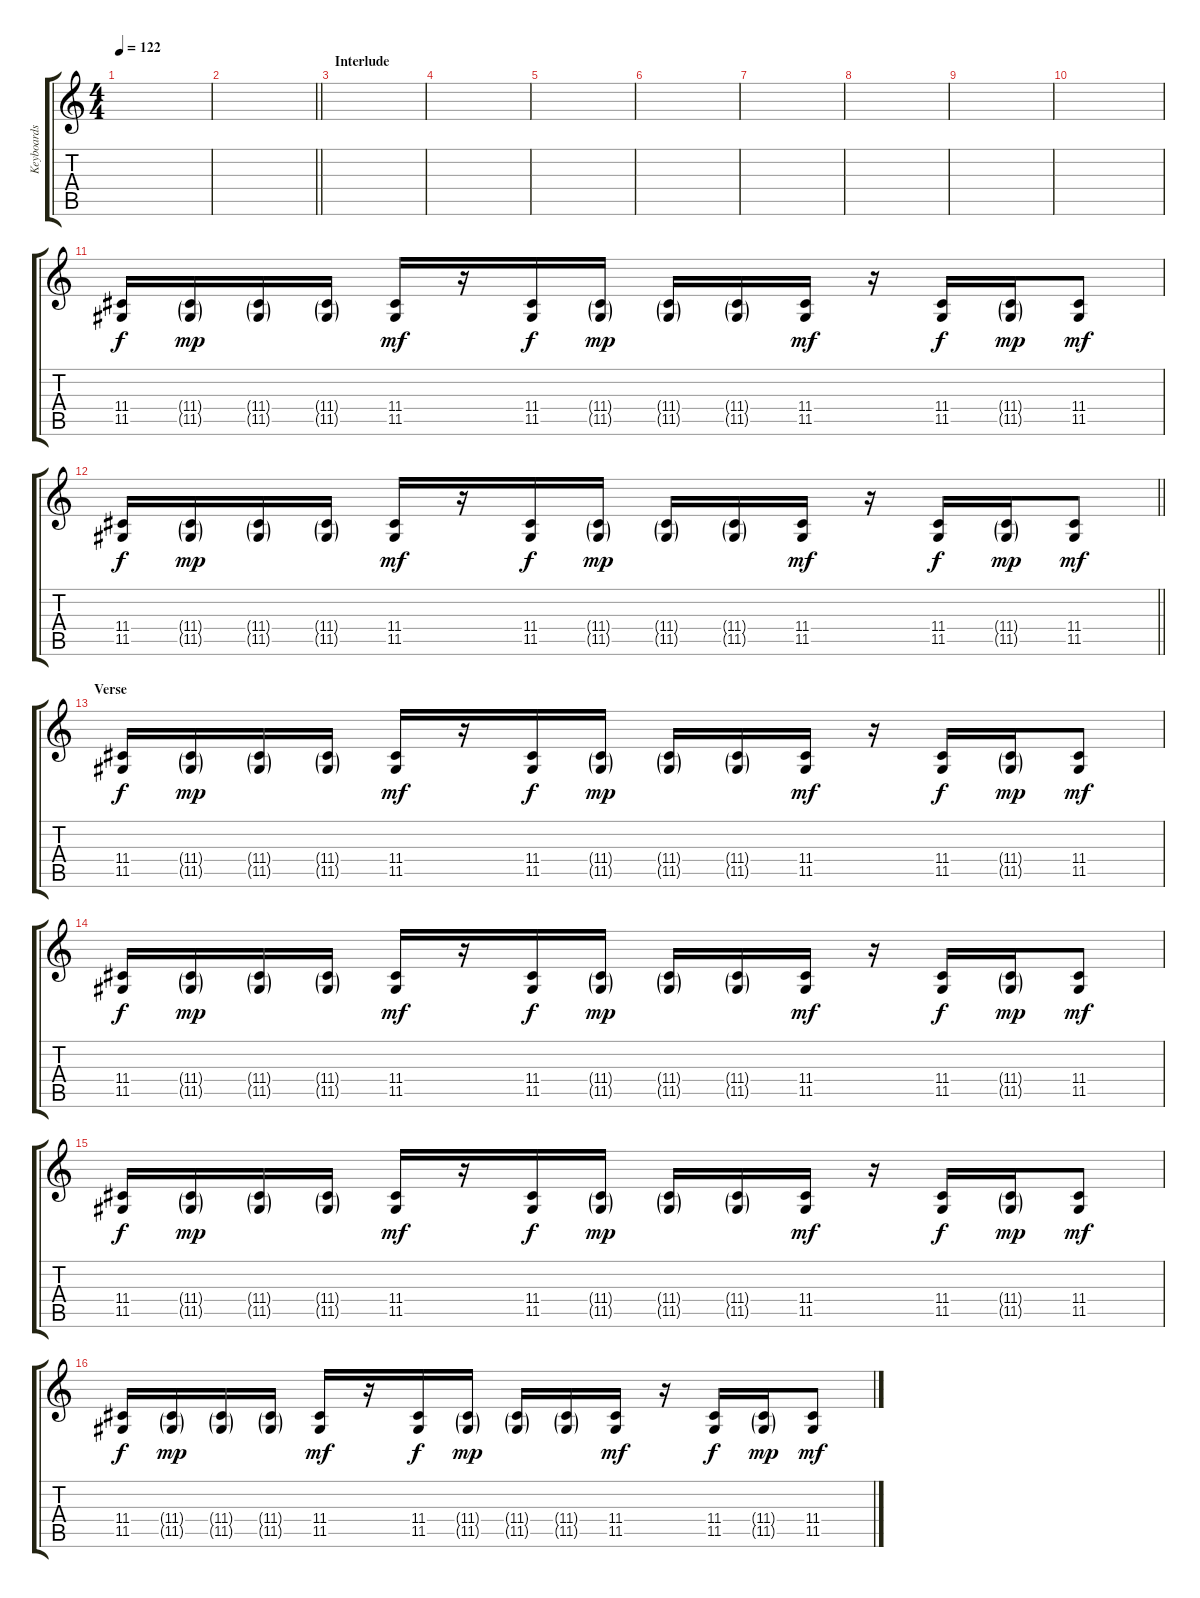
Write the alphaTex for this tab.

\track ("Keyboards" "Keyboards") {instrument synthbrass2}
\staff {score tabs}
\tuning (E4 B3 G3 D3 A2 E2) {hide}
\ts (4 4)
\tempo 122
\clef g2
\ks c
|
\barLineRight lightlight
|
\section ("" "Interlude")
|
|
|
|
|
|
|
|
(11.4 11.5).16{dy f} (11.4{g} 11.5{g}).16{dy mp} (11.4{g} 11.5{g}).16 (11.4{g} 11.5{g}).16 (11.4 11.5).16{dy mf} r.16 (11.4 11.5).16{dy f} (11.4{g} 11.5{g}).16{dy mp} (11.4{g} 11.5{g}).16 (11.4{g} 11.5{g}).16 (11.4 11.5).16{dy mf} r.16 (11.4 11.5).16{dy f} (11.4{g} 11.5{g}).16{dy mp} (11.4 11.5).8{dy mf} |
\barLineRight lightlight
(11.4 11.5).16{dy f} (11.4{g} 11.5{g}).16{dy mp} (11.4{g} 11.5{g}).16 (11.4{g} 11.5{g}).16 (11.4 11.5).16{dy mf} r.16 (11.4 11.5).16{dy f} (11.4{g} 11.5{g}).16{dy mp} (11.4{g} 11.5{g}).16 (11.4{g} 11.5{g}).16 (11.4 11.5).16{dy mf} r.16 (11.4 11.5).16{dy f} (11.4{g} 11.5{g}).16{dy mp} (11.4 11.5).8{dy mf} |
\section ("" "Verse")
(11.4 11.5).16{dy f} (11.4{g} 11.5{g}).16{dy mp} (11.4{g} 11.5{g}).16 (11.4{g} 11.5{g}).16 (11.4 11.5).16{dy mf} r.16 (11.4 11.5).16{dy f} (11.4{g} 11.5{g}).16{dy mp} (11.4{g} 11.5{g}).16 (11.4{g} 11.5{g}).16 (11.4 11.5).16{dy mf} r.16 (11.4 11.5).16{dy f} (11.4{g} 11.5{g}).16{dy mp} (11.4 11.5).8{dy mf} |
(11.4 11.5).16{dy f} (11.4{g} 11.5{g}).16{dy mp} (11.4{g} 11.5{g}).16 (11.4{g} 11.5{g}).16 (11.4 11.5).16{dy mf} r.16 (11.4 11.5).16{dy f} (11.4{g} 11.5{g}).16{dy mp} (11.4{g} 11.5{g}).16 (11.4{g} 11.5{g}).16 (11.4 11.5).16{dy mf} r.16 (11.4 11.5).16{dy f} (11.4{g} 11.5{g}).16{dy mp} (11.4 11.5).8{dy mf} |
(11.4 11.5).16{dy f} (11.4{g} 11.5{g}).16{dy mp} (11.4{g} 11.5{g}).16 (11.4{g} 11.5{g}).16 (11.4 11.5).16{dy mf} r.16 (11.4 11.5).16{dy f} (11.4{g} 11.5{g}).16{dy mp} (11.4{g} 11.5{g}).16 (11.4{g} 11.5{g}).16 (11.4 11.5).16{dy mf} r.16 (11.4 11.5).16{dy f} (11.4{g} 11.5{g}).16{dy mp} (11.4 11.5).8{dy mf} |
(11.4 11.5).16{dy f} (11.4{g} 11.5{g}).16{dy mp} (11.4{g} 11.5{g}).16 (11.4{g} 11.5{g}).16 (11.4 11.5).16{dy mf} r.16 (11.4 11.5).16{dy f} (11.4{g} 11.5{g}).16{dy mp} (11.4{g} 11.5{g}).16 (11.4{g} 11.5{g}).16 (11.4 11.5).16{dy mf} r.16 (11.4 11.5).16{dy f} (11.4{g} 11.5{g}).16{dy mp} (11.4 11.5).8{dy mf}
